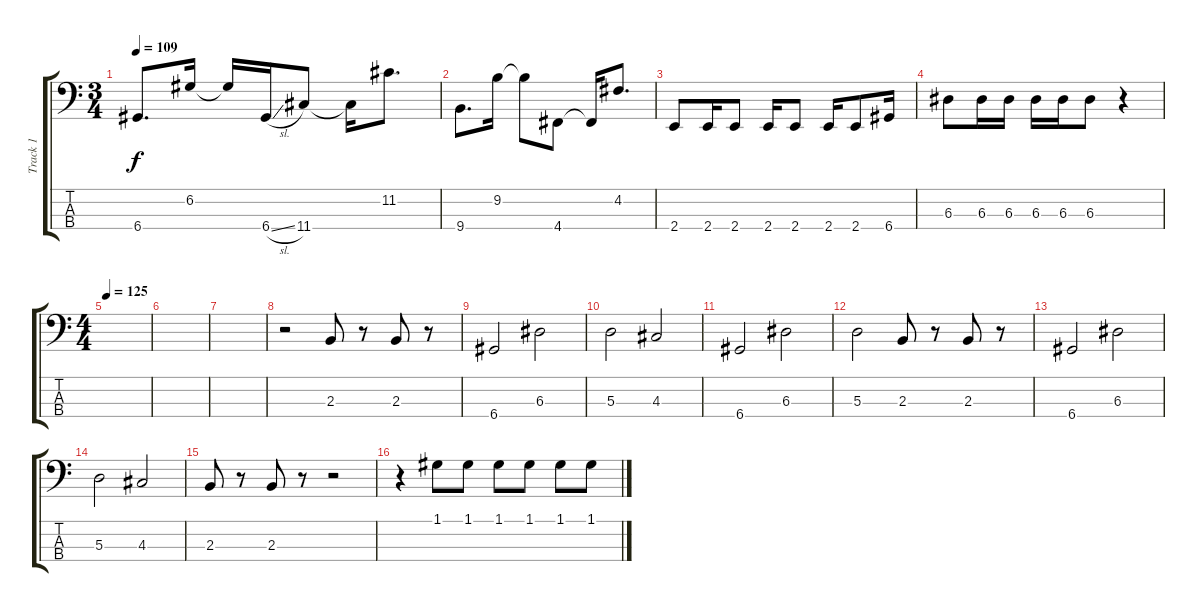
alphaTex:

\track ("Track 1" "Track 1") {instrument electricbassfinger}
\staff {score tabs}
\tuning (G2 D2 A1 D1) {hide}
\ts (3 4)
\tempo 109
\clef f4
\ks c
6.4.8{d dy f} 6.2.16 6.2{t}.16 6.4{sl}.16 11.4.8 11.4{t}.16 11.2.8{d} |
9.4.8{d} 9.2.16 9.2{t}.8 4.4.8 4.4{t}.16 4.2.8{d} |
2.4.8 2.4.16 2.4.8 2.4.16 2.4.8 2.4.16 2.4.8 6.4.16 |
6.3.8 6.3.16 6.3.16 6.3.16 6.3.16 6.3.8 r.4 |
\ts (4 4)
\tempo 125
|
|
|
r.2 2.3.8 r.8 2.3.8 r.8 |
6.4.2 6.3.2 |
5.3.2 4.3.2 |
6.4.2 6.3.2 |
5.3.2 2.3.8 r.8 2.3.8 r.8 |
6.4.2 6.3.2 |
5.3.2 4.3.2 |
2.3.8 r.8 2.3.8 r.8 r.2 |
r.4 1.1.8 1.1.8 1.1.8 1.1.8 1.1.8 1.1.8
